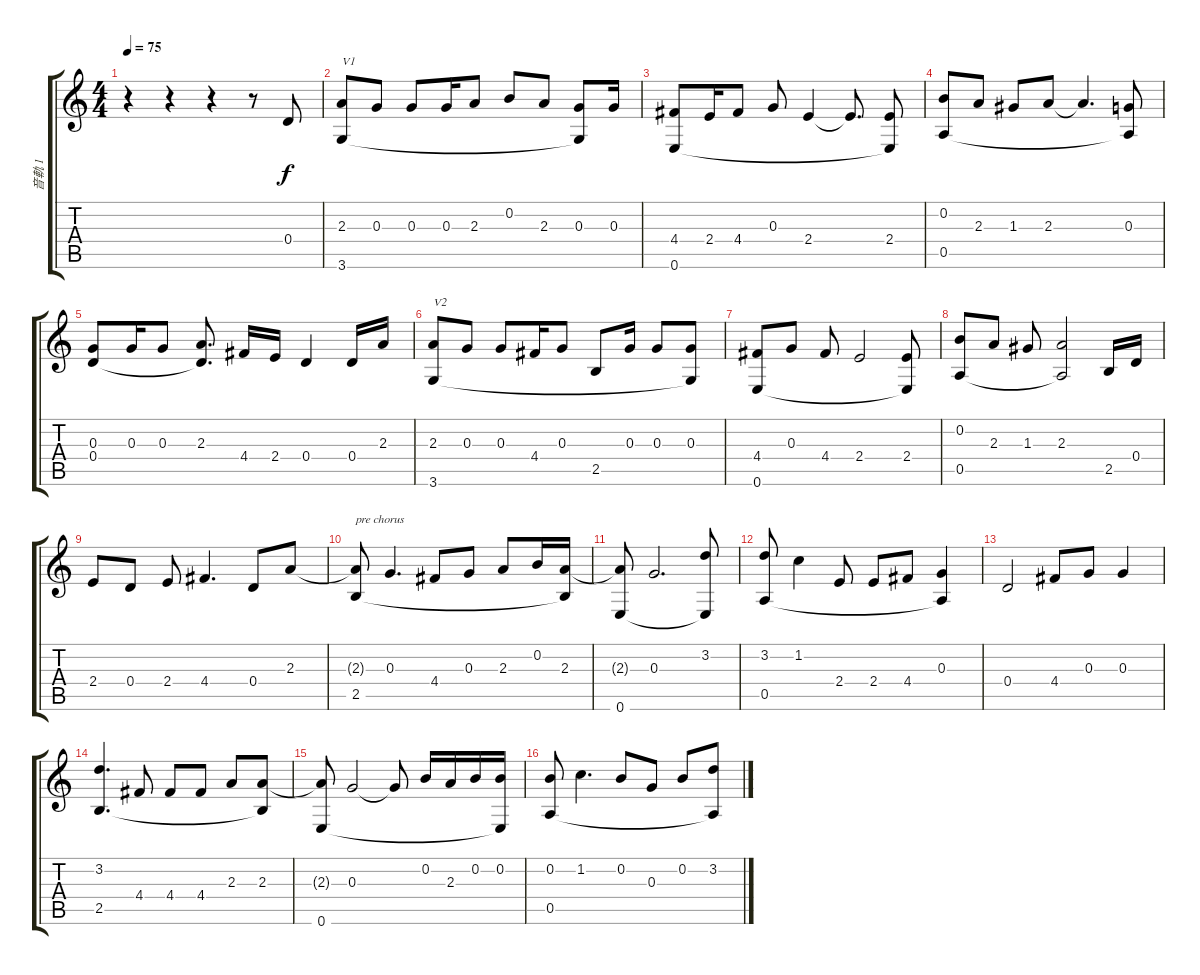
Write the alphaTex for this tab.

\track ("音軌 1" "音軌 1") {instrument acousticguitarnylon}
\staff {score tabs}
\tuning (E4 B3 G3 D3 A2 E2) {hide}
\ts (4 4)
\tempo 75
\clef g2
\ks c
r.4{dy f instrument acousticguitarnylon} r.4 r.4 r.8 0.4.8 |
(2.3 3.6).8{txt "V1"} 0.3.8 0.3.8 0.3.16 2.3.8 0.2.8 2.3.8 (0.3 3.6{t}).8 0.3.16 |
(4.4 0.6).8 2.4.16 4.4.8 0.3.8 2.4.4 2.4{t}.8{d} (2.4 0.6{t}).8 |
(0.2 0.5).8 2.3.8 1.3.8 2.3.8 2.3{t}.4{d} (0.3 0.5{t}).8 |
(0.3 0.4).8 0.3.16 0.3.8 (2.3 0.4{t}).8{d} 4.4.16 2.4.16 0.4.4 0.4.16 2.3.16 |
(2.3 3.6).8{txt "V2"} 0.3.8 0.3.8 4.4.16 0.3.8 2.5.8 0.3.16 0.3.8 (0.3 3.6{t}).8 |
(4.4 0.6).8 0.3.8 4.4.8 2.4.2 (2.4 0.6{t}).8 |
(0.2 0.5).8 2.3.8 1.3.8 (2.3 0.5{t}).2 2.5.16 0.4.16 |
2.4.8 0.4.8 2.4.8 4.4.4{d} 0.4.8 2.3.8 |
(2.3{t} 2.5).8{txt "pre chorus"} 0.3.4{d} 4.4.8 0.3.8 2.3.8 0.2.16 (2.3 2.5{t}).16 |
(2.3{t} 0.6).8 0.3.2{d} (3.2 0.6{t}).8 |
(3.2 0.5).8 1.2.4 2.4.8 2.4.8 4.4.8 (0.3 0.5{t}).4 |
0.4.2 4.4.8 0.3.8 0.3.4 |
(3.2 2.5).4{d} 4.4.8 4.4.8 4.4.8 2.3.8 (2.3 2.5{t}).8 |
(2.3{t} 0.6).8 0.3.2 0.3{t}.8 0.2.16 2.3.16 0.2.16 (0.2 0.6{t}).16 |
(0.2 0.5).8 1.2.4{d} 0.2.8 0.3.8 0.2.8 (3.2 0.5{t}).8
